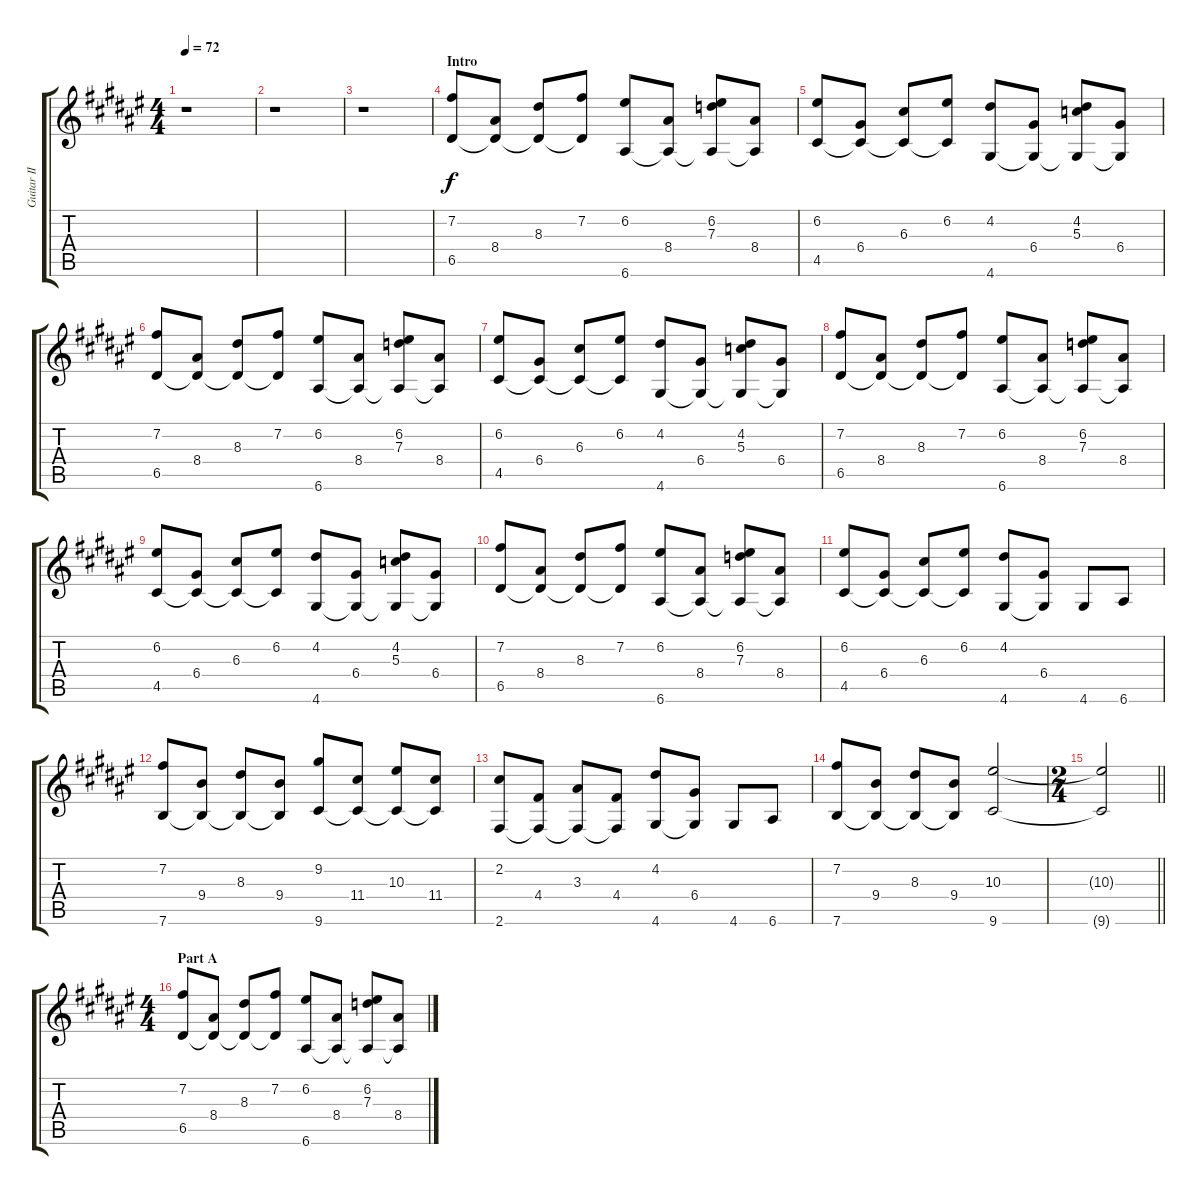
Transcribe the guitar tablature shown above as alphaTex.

\track ("Guitar II (Inoran)" "Guitar II ") {instrument distortionguitar}
\staff {score tabs}
\tuning (E4 B3 G3 D3 A2 E2) {hide}
\ts (4 4)
\tempo 72
\clef g2
\ks f#
r.1{dy f instrument distortionguitar} |
r.1 |
r.1 |
\section ("" "Intro")
(7.2 6.5).8 (8.4 6.5{t}).8 (8.3 6.5{t}).8 (7.2 6.5{t}).8 (6.2 6.6).8 (8.4 6.6{t}).8 (6.2 7.3 6.6{t}).8 (8.4 6.6{t}).8 |
(6.2 4.5).8 (6.4 4.5{t}).8 (6.3 4.5{t}).8 (6.2 4.5{t}).8 (4.2 4.6).8 (6.4 4.6{t}).8 (4.2 5.3 4.6{t}).8 (6.4 4.6{t}).8 |
(7.2 6.5).8 (8.4 6.5{t}).8 (8.3 6.5{t}).8 (7.2 6.5{t}).8 (6.2 6.6).8 (8.4 6.6{t}).8 (6.2 7.3 6.6{t}).8 (8.4 6.6{t}).8 |
(6.2 4.5).8 (6.4 4.5{t}).8 (6.3 4.5{t}).8 (6.2 4.5{t}).8 (4.2 4.6).8 (6.4 4.6{t}).8 (4.2 5.3 4.6{t}).8 (6.4 4.6{t}).8 |
(7.2 6.5).8 (8.4 6.5{t}).8 (8.3 6.5{t}).8 (7.2 6.5{t}).8 (6.2 6.6).8 (8.4 6.6{t}).8 (6.2 7.3 6.6{t}).8 (8.4 6.6{t}).8 |
(6.2 4.5).8 (6.4 4.5{t}).8 (6.3 4.5{t}).8 (6.2 4.5{t}).8 (4.2 4.6).8 (6.4 4.6{t}).8 (4.2 5.3 4.6{t}).8 (6.4 4.6{t}).8 |
(7.2 6.5).8 (8.4 6.5{t}).8 (8.3 6.5{t}).8 (7.2 6.5{t}).8 (6.2 6.6).8 (8.4 6.6{t}).8 (6.2 7.3 6.6{t}).8 (8.4 6.6{t}).8 |
(6.2 4.5).8 (6.4 4.5{t}).8 (6.3 4.5{t}).8 (6.2 4.5{t}).8 (4.2 4.6).8 (6.4 4.6{t}).8 4.6.8 6.6.8 |
(7.2 7.6).8 (9.4 7.6{t}).8 (8.3 7.6{t}).8 (9.4 7.6{t}).8 (9.2 9.6).8 (11.4 9.6{t}).8 (10.3 9.6{t}).8 (11.4 9.6{t}).8 |
(2.2 2.6).8 (4.4 2.6{t}).8 (3.3 2.6{t}).8 (4.4 2.6{t}).8 (4.2 4.6).8 (6.4 4.6{t}).8 4.6.8 6.6.8 |
(7.2 7.6).8 (9.4 7.6{t}).8 (8.3 7.6{t}).8 (9.4 7.6{t}).8 (10.3 9.6).2 |
\ts (2 4)
\barLineRight lightlight
(10.3{t} 9.6{t}).2 |
\ts (4 4)
\section ("" "Part A")
(7.2 6.5).8 (8.4 6.5{t}).8 (8.3 6.5{t}).8 (7.2 6.5{t}).8 (6.2 6.6).8 (8.4 6.6{t}).8 (6.2 7.3 6.6{t}).8 (8.4 6.6{t}).8
